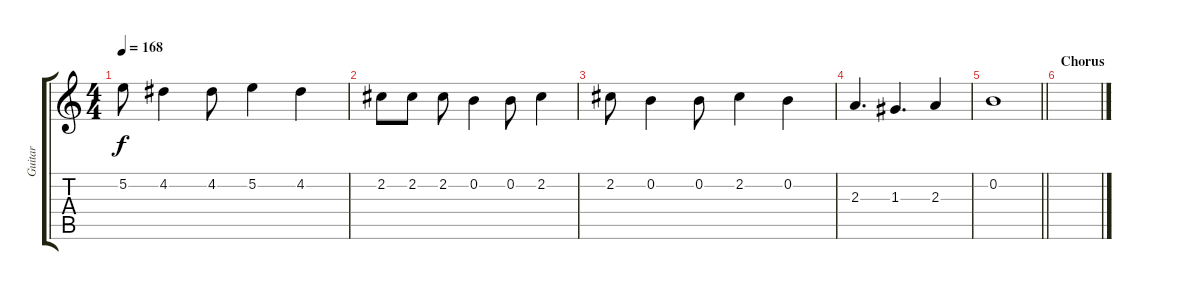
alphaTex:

\track ("Guitar" "Guitar") {instrument distortionguitar}
\staff {score tabs}
\tuning (E4 B3 G3 D3 A2 E2) {hide}
\ts (4 4)
\tempo 168
\clef g2
\ks c
5.2.8{dy f} 4.2.4 4.2.8 5.2.4 4.2.4 |
2.2.8 2.2.8 2.2.8 0.2.4 0.2.8 2.2.4 |
2.2.8 0.2.4 0.2.8 2.2.4 0.2.4 |
2.3.4{d} 1.3.4{d} 2.3.4 |
\barLineRight lightlight
0.2.1 |
\section ("" "Chorus")
